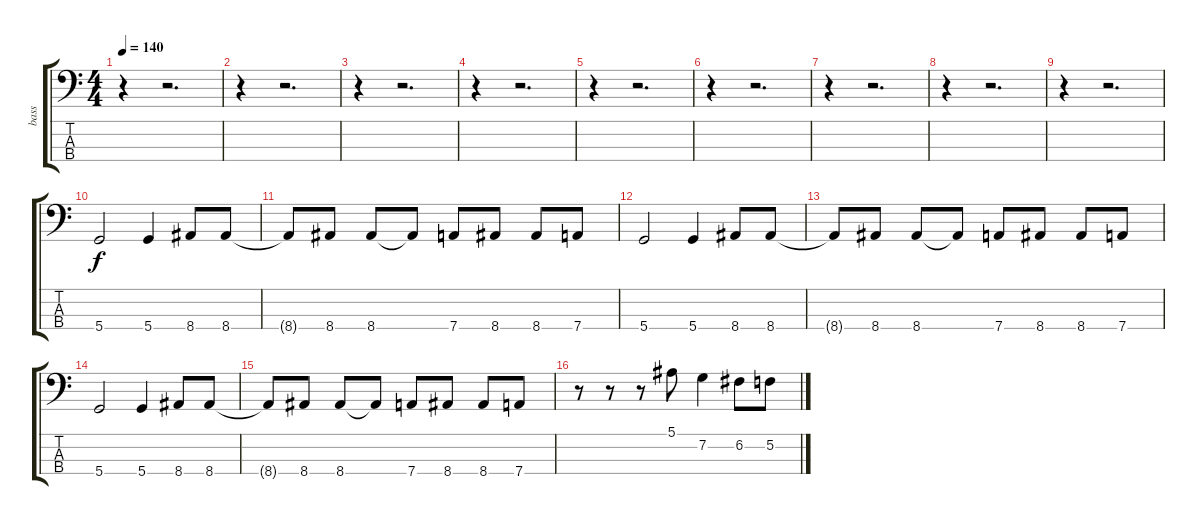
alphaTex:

\track ("bass" "bass") {instrument electricbassfinger}
\staff {score tabs}
\tuning (F2 C2 G1 D1) {hide}
\ts (4 4)
\tempo 140
\clef f4
\ks c
r.4{dy f} r.2{d} |
r.4 r.2{d} |
r.4 r.2{d} |
r.4 r.2{d} |
r.4 r.2{d} |
r.4 r.2{d} |
r.4 r.2{d} |
r.4 r.2{d} |
r.4 r.2{d} |
5.4.2 5.4.4 8.4.8 8.4.8 |
8.4{t}.8 8.4.8 8.4.8 8.4{t}.8 7.4.8 8.4.8 8.4.8 7.4.8 |
5.4.2 5.4.4 8.4.8 8.4.8 |
8.4{t}.8 8.4.8 8.4.8 8.4{t}.8 7.4.8 8.4.8 8.4.8 7.4.8 |
5.4.2 5.4.4 8.4.8 8.4.8 |
8.4{t}.8 8.4.8 8.4.8 8.4{t}.8 7.4.8 8.4.8 8.4.8 7.4.8 |
r.8 r.8 r.8 5.1.8 7.2.4 6.2.8 5.2.8
